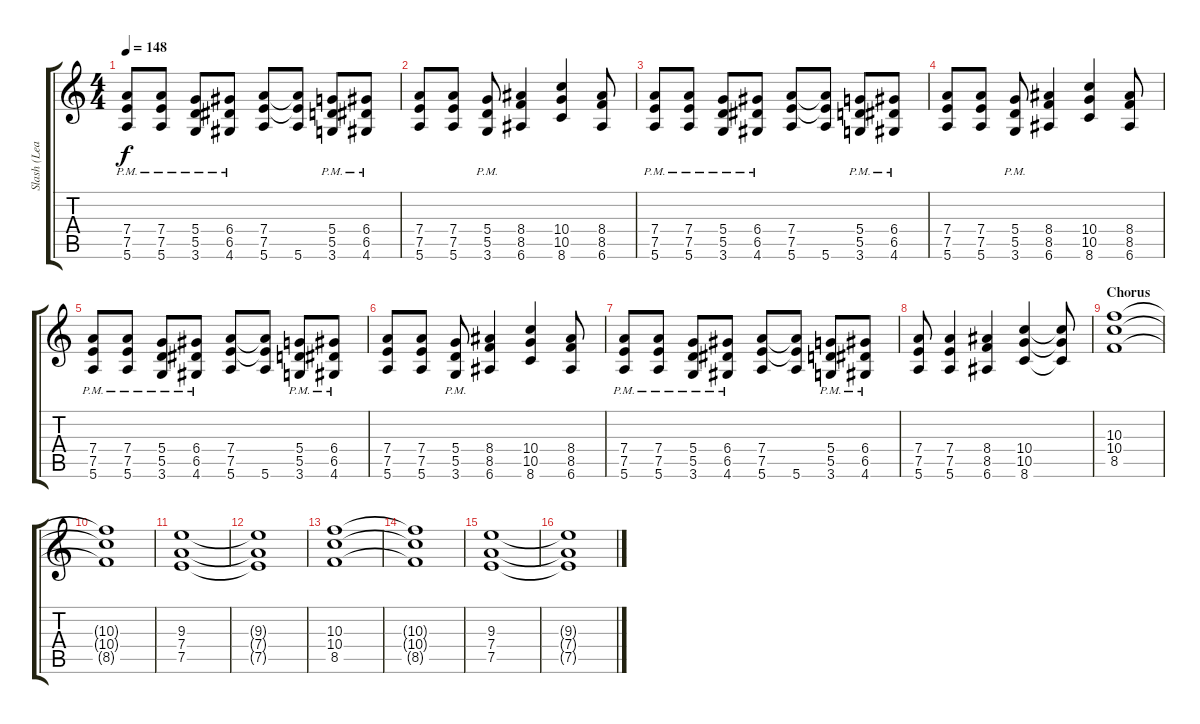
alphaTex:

\track ("Slash (Lead)" "Slash (Lea") {instrument overdrivenguitar}
\staff {score tabs}
\tuning (E4 B3 G3 D3 A2 E2) {hide}
\ts (4 4)
\tempo 148
\clef g2
\ks c
(7.4{pm} 7.5{pm} 5.6).8{dy f} (7.4{pm} 7.5{pm} 5.6).8 (5.4{pm} 5.5{pm} 3.6).8 (6.4{pm} 6.5{pm} 4.6).8 (7.4 7.5 5.6).8 (7.4{t} 7.5{t} 5.6).8 (5.4{pm} 5.5{pm} 3.6).8 (6.4{pm} 6.5{pm} 4.6).8 |
(7.4 7.5 5.6).8 (7.4 7.5 5.6).8 (5.4{pm} 5.5{pm} 3.6).8 (8.4 8.5 6.6).4 (10.4 10.5 8.6).4 (8.4 8.5 6.6).8 |
(7.4{pm} 7.5{pm} 5.6).8 (7.4{pm} 7.5{pm} 5.6).8 (5.4{pm} 5.5{pm} 3.6).8 (6.4{pm} 6.5{pm} 4.6).8 (7.4 7.5 5.6).8 (7.4{t} 7.5{t} 5.6).8 (5.4{pm} 5.5{pm} 3.6).8 (6.4{pm} 6.5{pm} 4.6).8 |
(7.4 7.5 5.6).8 (7.4 7.5 5.6).8 (5.4{pm} 5.5{pm} 3.6).8 (8.4 8.5 6.6).4 (10.4 10.5 8.6).4 (8.4 8.5 6.6).8 |
(7.4{pm} 7.5{pm} 5.6).8 (7.4{pm} 7.5{pm} 5.6).8 (5.4{pm} 5.5{pm} 3.6).8 (6.4{pm} 6.5{pm} 4.6).8 (7.4 7.5 5.6).8 (7.4{t} 7.5{t} 5.6).8 (5.4{pm} 5.5{pm} 3.6).8 (6.4{pm} 6.5{pm} 4.6).8 |
(7.4 7.5 5.6).8 (7.4 7.5 5.6).8 (5.4{pm} 5.5{pm} 3.6).8 (8.4 8.5 6.6).4 (10.4 10.5 8.6).4 (8.4 8.5 6.6).8 |
(7.4{pm} 7.5{pm} 5.6).8 (7.4{pm} 7.5{pm} 5.6).8 (5.4{pm} 5.5{pm} 3.6).8 (6.4{pm} 6.5{pm} 4.6).8 (7.4 7.5 5.6).8 (7.4{t} 7.5{t} 5.6).8 (5.4{pm} 5.5{pm} 3.6).8 (6.4{pm} 6.5{pm} 4.6).8 |
(7.4 7.5 5.6).8 (7.4 7.5 5.6).4 (8.4 8.5 6.6).4 (10.4 10.5 8.6).4 (10.4{t} 10.5{t} 8.6{t}).8 |
\section ("" "Chorus")
(10.3 10.4 8.5).1{volume 12} |
(10.3{t} 10.4{t} 8.5{t}).1 |
(9.3 7.4 7.5).1 |
(9.3{t} 7.4{t} 7.5{t}).1 |
(10.3 10.4 8.5).1 |
(10.3{t} 10.4{t} 8.5{t}).1 |
(9.3 7.4 7.5).1 |
(9.3{t} 7.4{t} 7.5{t}).1
